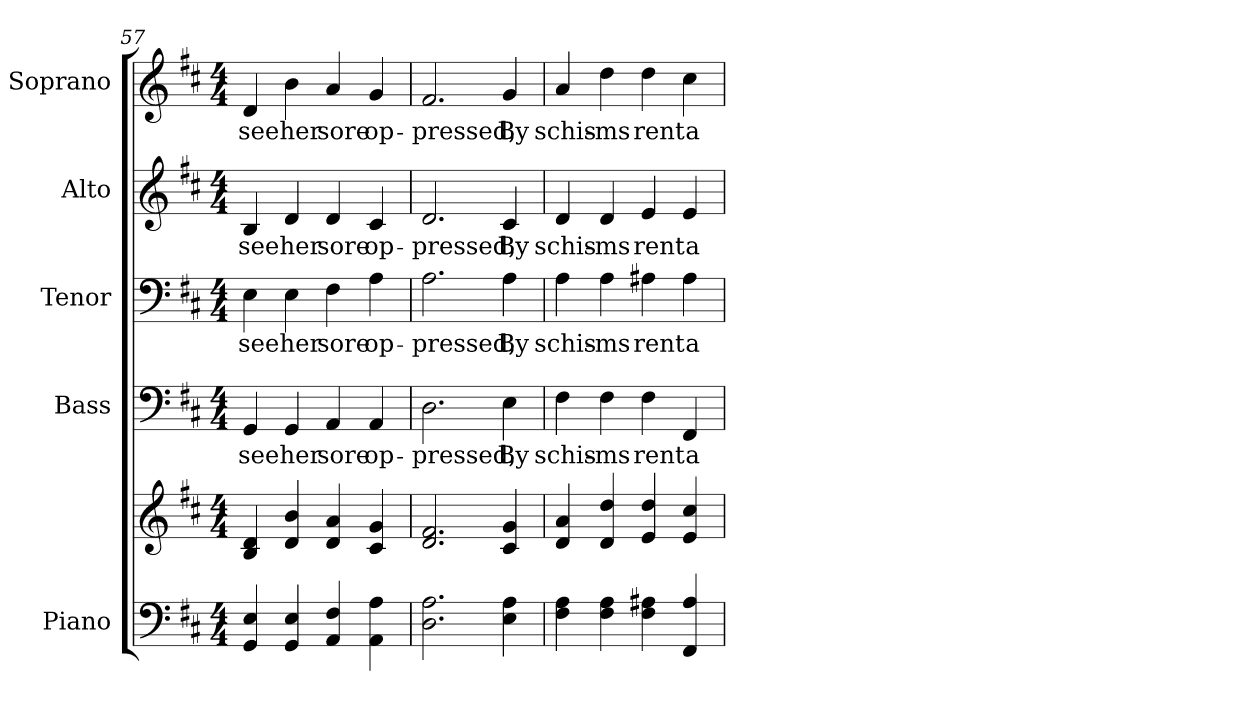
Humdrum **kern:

**kern	**kern	**kern	**text	**kern	**text	**kern	**text	**kern	**text
*part5	*part5	*part4	*part4	*part3	*part3	*part2	*part2	*part1	*part1
*staff6	*staff5	*staff4	*staff4	*staff3	*staff3	*staff2	*staff2	*staff1	*staff1
*I"Piano	*	*I"Bass	*	*I"Tenor	*	*I"Alto	*	*I"Soprano	*
*I'Pno.	*	*I'B.	*	*I'T.	*	*I'A.	*	*I'S.	*
*clefF4	*clefG2	*clefF4	*	*clefF4	*	*clefG2	*	*clefG2	*
*k[f#c#]	*k[f#c#]	*k[f#c#]	*	*k[f#c#]	*	*k[f#c#]	*	*k[f#c#]	*
*D:	*D:	*D:	*	*D:	*	*D:	*	*D:	*
*M4/4	*M4/4	*M4/4	*	*M4/4	*	*M4/4	*	*M4/4	*
=57	=57	=57	=57	=57	=57	=57	=57	=57	=57
!	!	!	!LO:LY:b:color=#000000	!	!	!	!	!	!
!	!	!	!	!	!LO:LY:b:color=#000000	!	!	!	!
!	!	!	!	!	!	!	!LO:LY:b:color=#000000	!	!
!	!	!	!	!	!	!	!	!	!LO:LY:b:color=#000000
4GGi/ 4Ei	4Bi/ 4di	4GGi/	see	4Ei\	see	4Bi/	see	4di/	see
!	!	!	!LO:LY:b:color=#000000	!	!	!	!	!	!
!	!	!	!	!	!LO:LY:b:color=#000000	!	!	!	!
!	!	!	!	!	!	!	!LO:LY:b:color=#000000	!	!
!	!	!	!	!	!	!	!	!	!LO:LY:b:color=#000000
4GGi/ 4Ei	4di/ 4bi	4GGi/	her	4Ei\	her	4di/	her	4bi\	her
!	!	!	!LO:LY:b:color=#000000	!	!	!	!	!	!
!	!	!	!	!	!LO:LY:b:color=#000000	!	!	!	!
!	!	!	!	!	!	!	!LO:LY:b:color=#000000	!	!
!	!	!	!	!	!	!	!	!	!LO:LY:b:color=#000000
4AAi/ 4F#i	4di/ 4ai	4AAi/	sore	4F#i\	sore	4di/	sore	4ai/	sore
!	!	!	!LO:LY:b:color=#000000	!	!	!	!	!	!
!	!	!	!	!	!LO:LY:b:color=#000000	!	!	!	!
!	!	!	!	!	!	!	!LO:LY:b:color=#000000	!	!
!	!	!	!	!	!	!	!	!	!LO:LY:b:color=#000000
4AAi\ 4Ai	4c#i/ 4gi	4AAi/	op-	4Ai\	op-	4c#i/	op-	4gi/	op-
!!LO:PB:g=z
=58	=58	=58	=58	=58	=58	=58	=58	=58	=58
!	!	!	!LO:LY:b:color=#000000	!	!	!	!	!	!
!	!	!	!	!	!LO:LY:b:color=#000000	!	!	!	!
!	!	!	!	!	!	!	!LO:LY:b:color=#000000	!	!
!	!	!	!	!	!	!	!	!	!LO:LY:b:color=#000000
2.Di\ 2.Ai	2.di/ 2.f#i	2.Di\	-pressed,	2.Ai\	-pressed,	2.di/	-pressed,	2.f#i/	-pressed,
!	!	!	!LO:LY:b:color=#000000	!	!	!	!	!	!
!	!	!	!	!	!LO:LY:b:color=#000000	!	!	!	!
!	!	!	!	!	!	!	!LO:LY:b:color=#000000	!	!
!	!	!	!	!	!	!	!	!	!LO:LY:b:color=#000000
4Ei\ 4Ai	4c#i/ 4gi	4Ei\	By	4Ai\	By	4c#i/	By	4gi/	By
=59	=59	=59	=59	=59	=59	=59	=59	=59	=59
!	!	!	!LO:LY:b:color=#000000	!	!	!	!	!	!
!	!	!	!	!	!LO:LY:b:color=#000000	!	!	!	!
!	!	!	!	!	!	!	!LO:LY:b:color=#000000	!	!
!	!	!	!	!	!	!	!	!	!LO:LY:b:color=#000000
4F#i\ 4Ai	4di/ 4ai	4F#i\	schis-	4Ai\	schis-	4di/	schis-	4ai/	schis-
!	!	!	!LO:LY:b:color=#000000	!	!	!	!	!	!
!	!	!	!	!	!LO:LY:b:color=#000000	!	!	!	!
!	!	!	!	!	!	!	!LO:LY:b:color=#000000	!	!
!	!	!	!	!	!	!	!	!	!LO:LY:b:color=#000000
4F#i\ 4Ai	4di/ 4ddi	4F#i\	-ms	4Ai\	-ms	4di/	-ms	4ddi\	-ms
!	!	!	!LO:LY:b:color=#000000	!	!	!	!	!	!
!	!	!	!	!	!LO:LY:b:color=#000000	!	!	!	!
!	!	!	!	!	!	!	!LO:LY:b:color=#000000	!	!
!	!	!	!	!	!	!	!	!	!LO:LY:b:color=#000000
4F#i\ 4A#Xi	4ei/ 4ddi	4F#i\	rent	4A#Xi\	rent	4ei/	rent	4ddi\	rent
!	!	!	!LO:LY:b:color=#000000	!	!	!	!	!	!
!	!	!	!	!	!LO:LY:b:color=#000000	!	!	!	!
!	!	!	!	!	!	!	!LO:LY:b:color=#000000	!	!
!	!	!	!	!	!	!	!	!	!LO:LY:b:color=#000000
4FF#i/ 4A#i	4ei/ 4cc#i	4FF#i/	a-	4A#i\	a-	4ei/	a-	4cc#i\	a-
=	=	=	=	=	=	=	=	=	=
*-	*-	*-	*-	*-	*-	*-	*-	*-	*-
